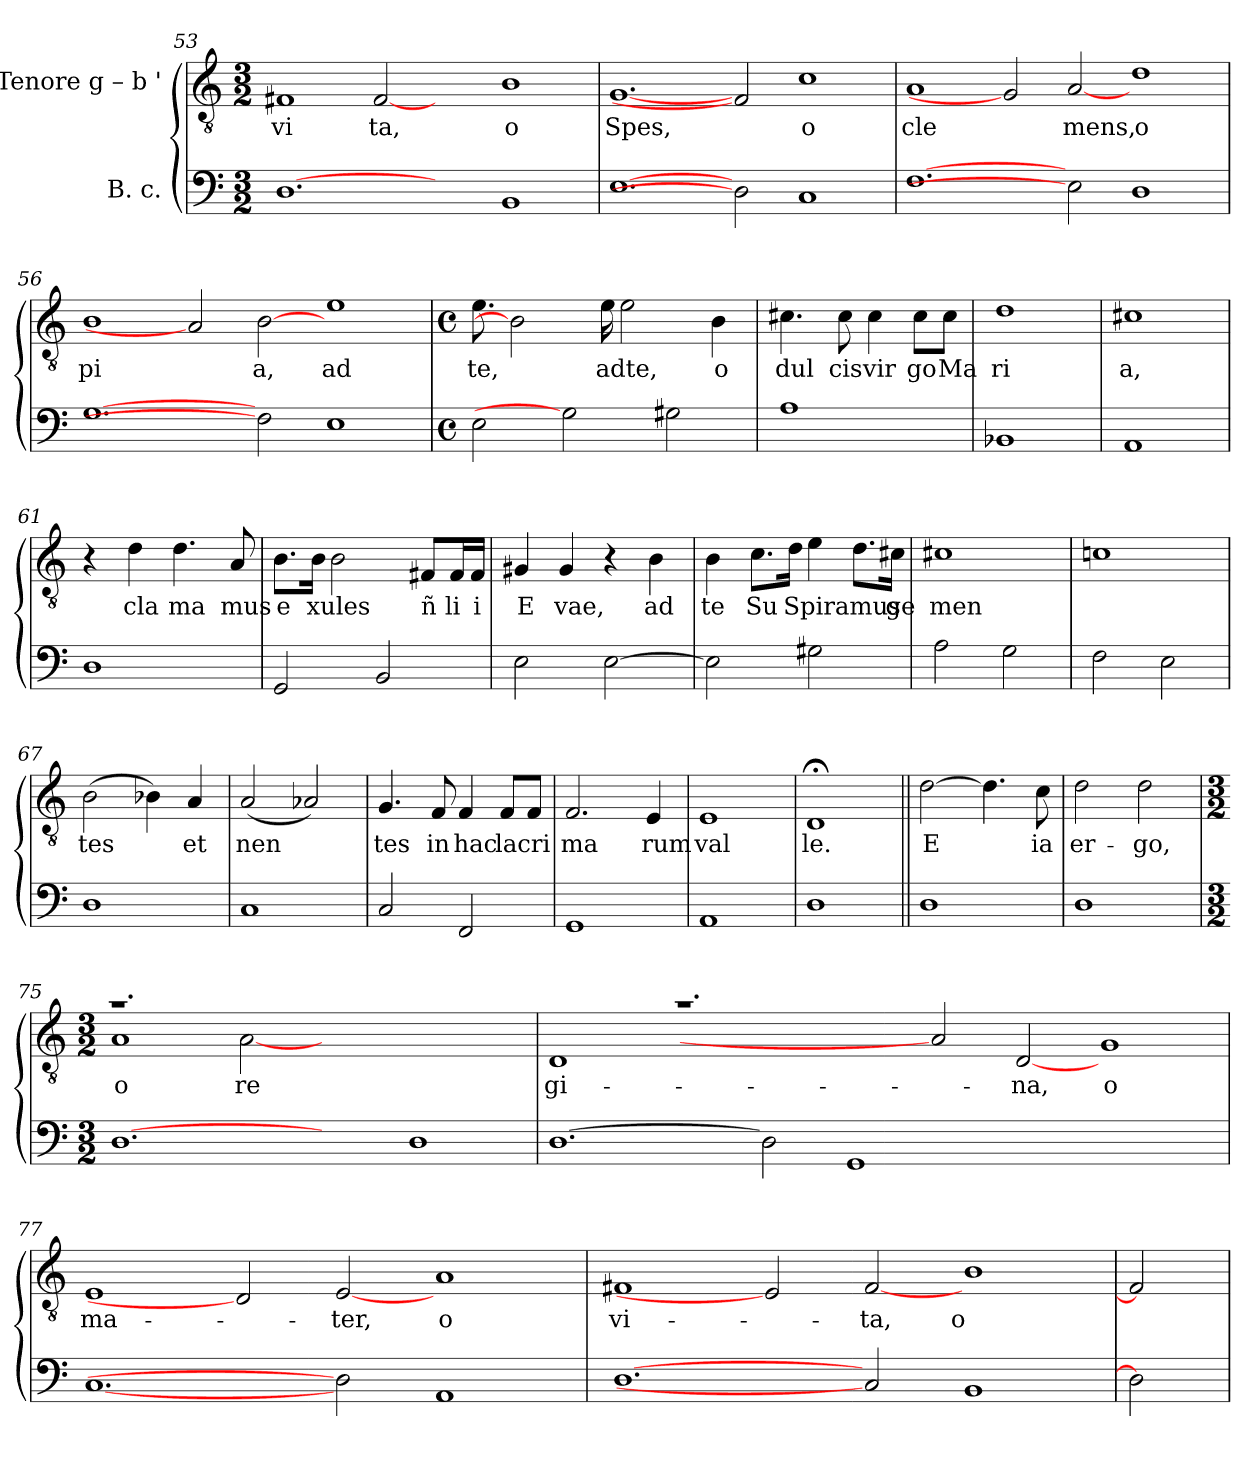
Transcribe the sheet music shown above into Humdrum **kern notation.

**kern	**kern	**text
*part2	*part1	*part1
*staff2	*staff1	*staff1
*I"B. c.	*I"Tenore g – b '	*
*clefF4	*clefGv2	*
*k[]	*k[]	*
*C:	*C:	*
*M3/2	*M3/2	*
=53	=53	=53
!	!	!LO:LY:b
[1.D	1F#X	vi
!	!	!LO:LY:b
.	[2F#	ta,
2ryy	2ryy	.
!	!	!LO:LY:b
1BB	1B	o
=54	=54	=54
!	!	!LO:LY:b
[1.E	[1.G	Spes,
2D]	2F#]	.
!	!	!LO:LY:b
1C	1c	o
=55	=55	=55
!	!	!LO:LY:b
[1.F	1A	cle
.	2G]	.
!	!	!LO:LY:b
2E]	[2A	mens,
!	!	!LO:LY:b
1D	1d	o
=56	=56	=56
!	!	!LO:LY:b
[1.G	1B	pi
.	2A]	.
!	!	!LO:LY:b
2F]	[2B	a,
!	!	!LO:LY:b
1E	1e	ad
=57	=57	=57
*M4/4	*M4/4	*
*met(c)	*met(c)	*
!	!	!LO:LY:b
2E\	8.e\	te,
.	2B]	.
2G]	.	.
!	!	!LO:LY:b
.	16e\	adte,
.	2e\	.
2G#X\	.	.
!	!	!LO:LY:b
.	4B\	o
!!LO:LB:g=z
=58	=58	=58
!	!	!LO:LY:b
1A	4.c#X\	dul
!	!	!LO:LY:b
.	8c#\	cis
!	!	!LO:LY:b
.	4c#\	vir
!	!	!LO:LY:b
.	8c#\L	go
!	!	!LO:LY:b
.	8c#\J	Ma
=59	=59	=59
!	!	!LO:LY:b
1BB-X	1d	ri
=60	=60	=60
!	!	!LO:LY:b
1AA	1c#X	a,
=61	=61	=61
1D	4r	.
!	!	!LO:LY:b
.	4d\	cla
!	!	!LO:LY:b
.	4.d\	ma
!	!	!LO:LY:b
.	8A/	mus
=62	=62	=62
!	!	!LO:LY:b
2GG/	8.B\L	e
!	!	!LO:LY:b
.	16B\Jk	xules
.	2B\	.
2BB/	.	.
!	!	!LO:LY:b
.	8F#X/L	ñ
!	!	!LO:LY:b
.	16F#/L	li
!	!	!LO:LY:b
.	16F#/JJ	i
=63	=63	=63
!	!	!LO:LY:b
2E\	4G#X/	E
!	!	!LO:LY:b
.	4G#/	vae,
[>2E\	4r	.
!	!	!LO:LY:b
.	4B\	ad
=64	=64	=64
!	!	!LO:LY:b
2E\]	4B\	te
!	!	!LO:LY:b
.	8.c\L	Su
!	!	!LO:LY:b
.	16d\Jk	Spiramus
2G#X\	4e\	.
.	8.d\L	.
!	!	!LO:LY:b
.	16c#X\Jk	ge
!!LO:LB:g=z
=65	=65	=65
!	!	!LO:LY:b
2A\	1c#X	men
2G\	.	.
=66	=66	=66
2F\	1cn	.
2E\	.	.
=67	=67	=67
!	!	!LO:LY:b
1D	(>2B\	tes
.	4B-X\)	.
!	!	!LO:LY:b
.	4A/	et
=68	=68	=68
!	!	!LO:LY:b
1C	(<2A/	nen
.	2A-X/)	.
=69	=69	=69
!	!	!LO:LY:b
2C/	4.G/	tes
!	!	!LO:LY:b
.	8F/	in
!	!	!LO:LY:b
2FF/	4F/	hac
!	!	!LO:LY:b
.	8F/L	lacri
.	8F/J	.
=70	=70	=70
!	!	!LO:LY:b
1GG	2.F/	ma
!	!	!LO:LY:b
.	4E/	rum
=71	=71	=71
!	!	!LO:LY:b
1AA	1E	val
=72	=72	=72
!	!	!LO:LY:b
1D	1D;	le.
=73||	=73||	=73||
!	!	!LO:LY:b
1D	[>2d\	E
.	4.d\]	.
!	!	!LO:LY:b
.	8c\	ia
!!LO:LB:g=z
=74	=74	=74
!	!	!LO:LY:b
1D	2d\	er-
!	!	!LO:LY:b
.	2d\	-go,
=75	=75	=75
*M3/2	*M3/2	*
*	*^	*
!	!	!	!LO:LY:b
[1.D	1.ra	1A	o
!	!	!	!LO:LY:b
.	.	[2A	re-
2ryy	1.ryy	1.ryy	.
1D	.	.	.
*	*v	*v	*
=76	=76	=76
!	!	!LO:LY:b
[1.D	1D	-gi-
.	1.ra	.
2D]	.	.
1GG	.	.
.	2A]	.
!	!	!LO:LY:b
1.ryy	[2D	-na,
!	!	!LO:LY:b
.	1G	o
=77	=77	=77
!	!	!LO:LY:b
[1.C	1E	ma-
.	2D]	.
!	!	!LO:LY:b
2D]	[2E	-ter,
!	!	!LO:LY:b
1AA	1A	o
=78	=78	=78
!	!	!LO:LY:b
[1.D	1F#X	vi-
.	2E]	.
!	!	!LO:LY:b
2C]	[2F#	-ta,
!	!	!LO:LY:b
1BB	1B	o
=79	=79	=79
2D]	2F#]	.
=	=	=
*-	*-	*-
